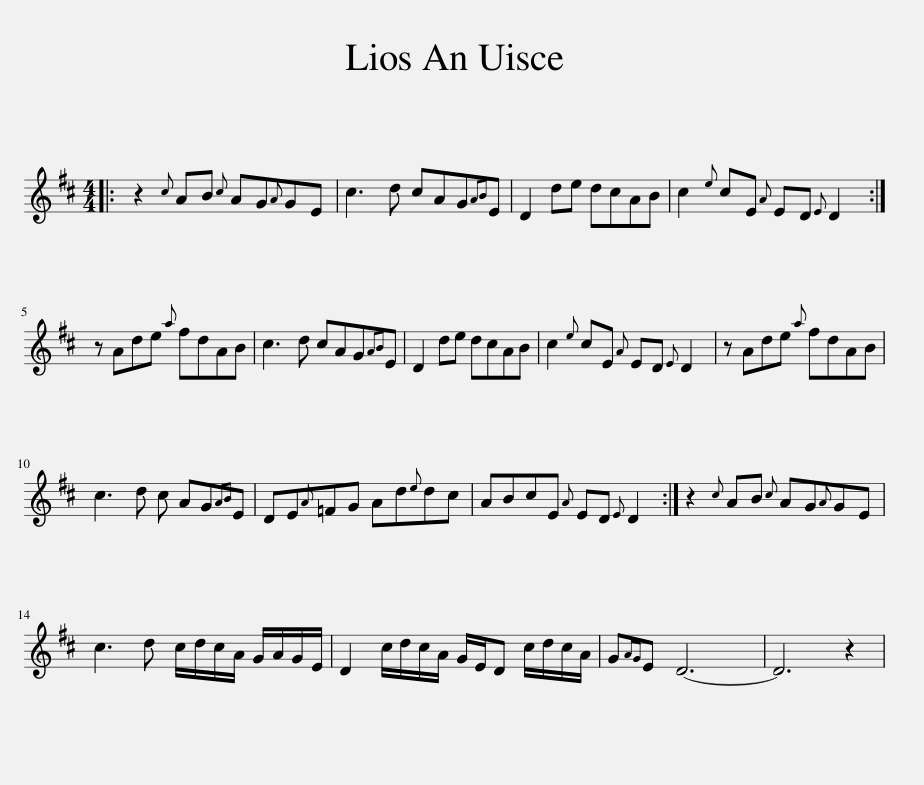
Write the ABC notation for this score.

X:1
L:1/8
M:4/4
I:linebreak $
K:D
V:1 treble
V:1
|: z2{c} AB{c} AG{A}GE | c3 d cAG{AB}E | D2 de dcAB | c2{e} cE{A} ED{E} D2 :|$ z Ade{a} fdAB | %5
 c3 d cAG{AB}E | D2 de dcAB | c2{e} cE{A} ED{E} D2 | z Ade{a} fdAB |$ c3 d c AG{AB}E | %10
 DE{A}=FG Ad{e}dc | ABcE{A} ED{E} D2 :| z2{c} AB{c} AG{A}GE |$ c3 d c/d/c/A/ G/A/G/E/ | D2 c/d/c/A/ G/E/D c/d/c/A/ | %15
 G{AG}E D6- | D6 z2 | %17
